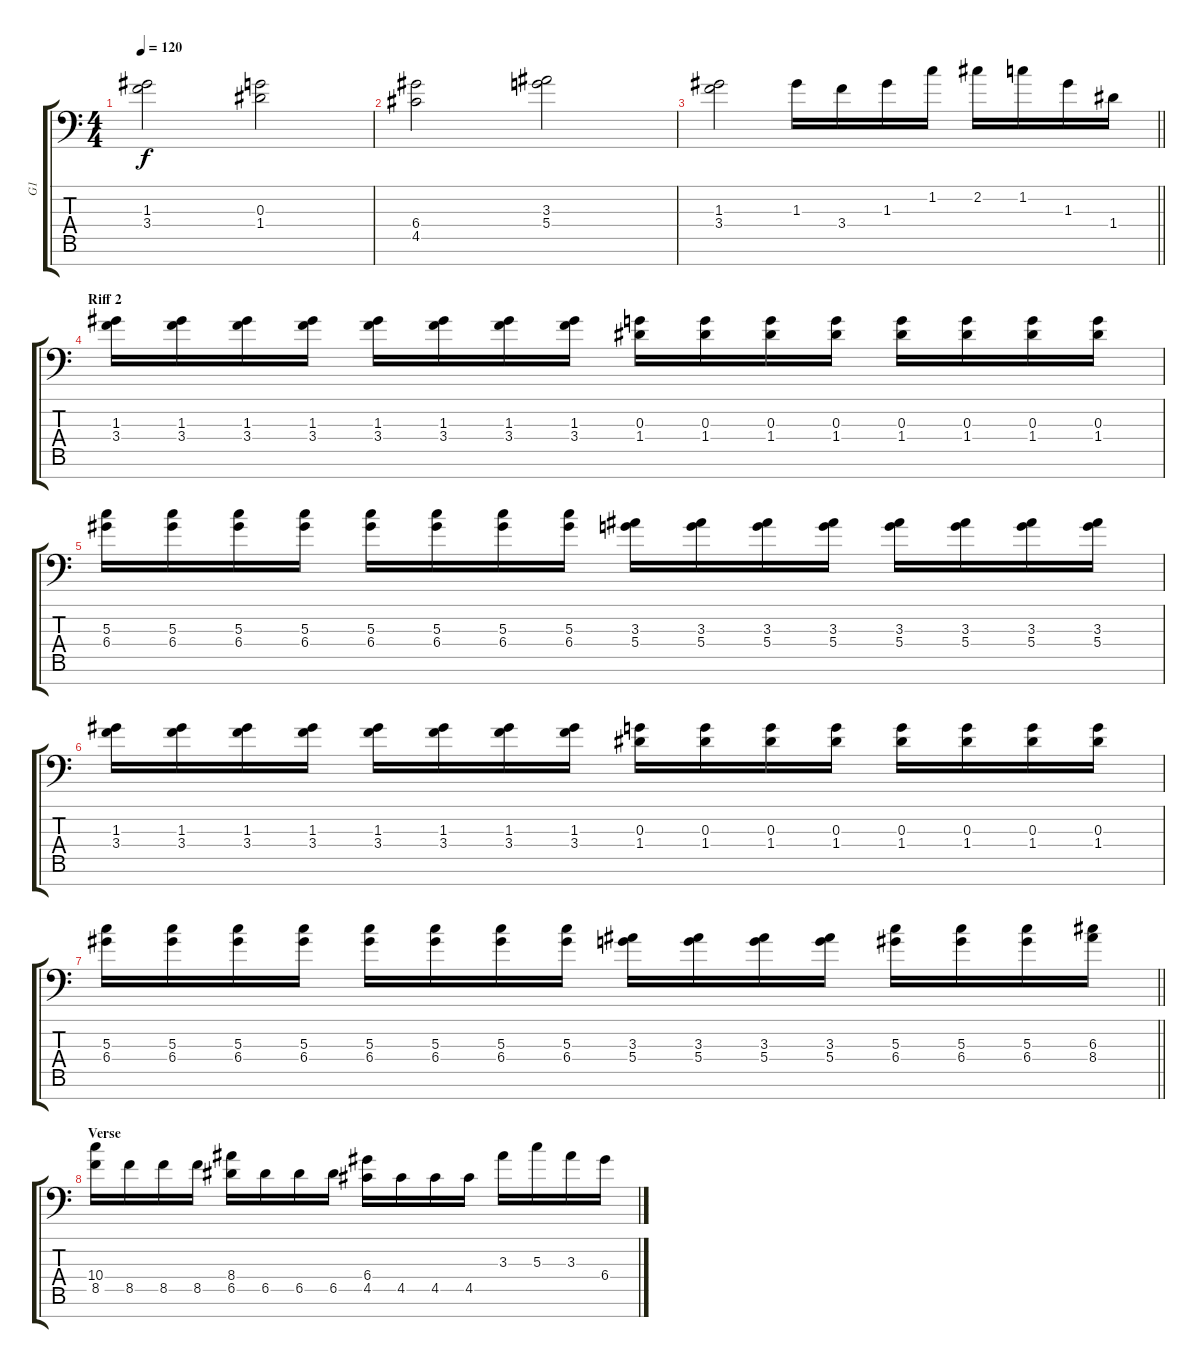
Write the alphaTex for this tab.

\track ("G1" "G1") {instrument distortionguitar}
\staff {score tabs}
\tuning (E4 B3 G3 D3 A2 E2 A1) {hide}
\ts (4 4)
\tempo 120
\clef f4
\ks c
(1.3 3.4).2{dy f} (0.3 1.4).2 |
(6.4 4.5).2 (3.3 5.4).2 |
\barLineRight lightlight
(1.3 3.4).2 1.3.16 3.4.16 1.3.16 1.2.16 2.2.16 1.2.16 1.3.16 1.4.16 |
\section ("" "Riff 2")
(1.3 3.4).16 (1.3 3.4).16 (1.3 3.4).16 (1.3 3.4).16 (1.3 3.4).16 (1.3 3.4).16 (1.3 3.4).16 (1.3 3.4).16 (0.3 1.4).16 (0.3 1.4).16 (0.3 1.4).16 (0.3 1.4).16 (0.3 1.4).16 (0.3 1.4).16 (0.3 1.4).16 (0.3 1.4).16 |
(5.3 6.4).16 (5.3 6.4).16 (5.3 6.4).16 (5.3 6.4).16 (5.3 6.4).16 (5.3 6.4).16 (5.3 6.4).16 (5.3 6.4).16 (3.3 5.4).16 (3.3 5.4).16 (3.3 5.4).16 (3.3 5.4).16 (3.3 5.4).16 (3.3 5.4).16 (3.3 5.4).16 (3.3 5.4).16 |
(1.3 3.4).16 (1.3 3.4).16 (1.3 3.4).16 (1.3 3.4).16 (1.3 3.4).16 (1.3 3.4).16 (1.3 3.4).16 (1.3 3.4).16 (0.3 1.4).16 (0.3 1.4).16 (0.3 1.4).16 (0.3 1.4).16 (0.3 1.4).16 (0.3 1.4).16 (0.3 1.4).16 (0.3 1.4).16 |
\barLineRight lightlight
(5.3 6.4).16 (5.3 6.4).16 (5.3 6.4).16 (5.3 6.4).16 (5.3 6.4).16 (5.3 6.4).16 (5.3 6.4).16 (5.3 6.4).16 (3.3 5.4).16 (3.3 5.4).16 (3.3 5.4).16 (3.3 5.4).16 (5.3 6.4).16 (5.3 6.4).16 (5.3 6.4).16 (6.3 8.4).16 |
\section ("" "Verse")
(10.4 8.5).16 8.5.16 8.5.16 8.5.16 (8.4 6.5).16 6.5.16 6.5.16 6.5.16 (6.4 4.5).16 4.5.16 4.5.16 4.5.16 3.3.16 5.3.16 3.3.16 6.4.16
